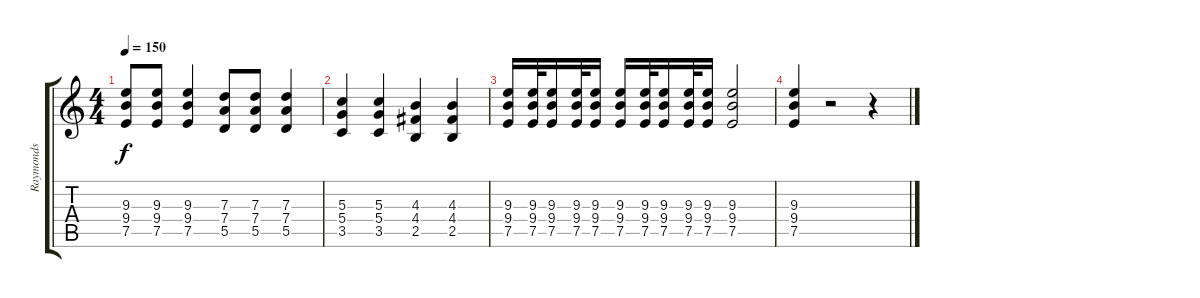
\track ("Raymonds" "Raymonds") {instrument distortionguitar}
\staff {score tabs}
\tuning (E4 B3 G3 D3 A2 E2) {hide}
\ts (4 4)
\tempo 150
\clef g2
\ks c
(9.3 9.4 7.5).8{dy f} (9.3 9.4 7.5).8 (9.3 9.4 7.5).4 (7.3 7.4 5.5).8 (7.3 7.4 5.5).8 (7.3 7.4 5.5).4 |
(5.3 5.4 3.5).4 (5.3 5.4 3.5).4 (4.3 4.4 2.5).4 (4.3 4.4 2.5).4 |
(9.3 9.4 7.5).16 (9.3 9.4 7.5).32 (9.3 9.4 7.5).16 (9.3 9.4 7.5).32 (9.3 9.4 7.5).16 (9.3 9.4 7.5).16 (9.3 9.4 7.5).32 (9.3 9.4 7.5).16 (9.3 9.4 7.5).32 (9.3 9.4 7.5).16 (9.3 9.4 7.5).2 |
(9.3 9.4 7.5).4 r.2 r.4
